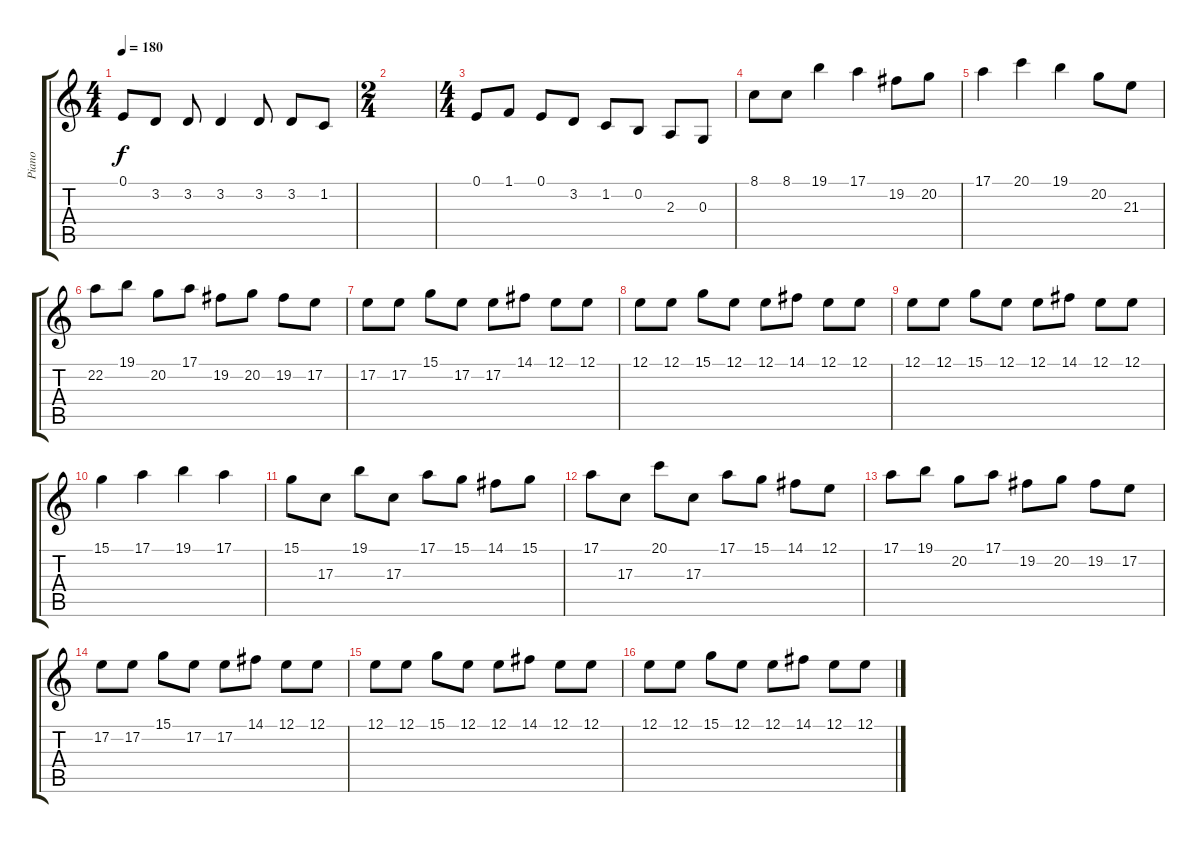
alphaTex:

\track ("Piano" "Piano") {instrument acousticgrandpiano}
\staff {score tabs}
\tuning (E4 B3 G3 D3 A2 E2) {hide}
\ts (4 4)
\tempo 180
\clef g2
\ks c
0.1{t}.8{dy f} 3.2.8 3.2.8 3.2.4 3.2.8 3.2.8 1.2.8 |
\ts (2 4)
|
\ts (4 4)
0.1.8 1.1.8 0.1.8 3.2.8 1.2.8 0.2.8 2.3.8 0.3.8 |
8.1.8 8.1.8 19.1.4 17.1.4 19.2.8 20.2.8 |
17.1.4 20.1.4 19.1.4 20.2.8 21.3.8 |
22.2.8 19.1.8 20.2.8 17.1.8 19.2.8 20.2.8 19.2.8 17.2.8 |
17.2.8 17.2.8 15.1.8 17.2.8 17.2.8 14.1.8 12.1.8 12.1.8 |
12.1.8 12.1.8 15.1.8 12.1.8 12.1.8 14.1.8 12.1.8 12.1.8 |
12.1.8 12.1.8 15.1.8 12.1.8 12.1.8 14.1.8 12.1.8 12.1.8 |
15.1.4 17.1.4 19.1.4 17.1.4 |
15.1.8 17.3.8 19.1.8 17.3.8 17.1.8 15.1.8 14.1.8 15.1.8 |
17.1.8 17.3.8 20.1.8 17.3.8 17.1.8 15.1.8 14.1.8 12.1.8 |
17.1.8 19.1.8 20.2.8 17.1.8 19.2.8 20.2.8 19.2.8 17.2.8 |
17.2.8 17.2.8 15.1.8 17.2.8 17.2.8 14.1.8 12.1.8 12.1.8 |
12.1.8 12.1.8 15.1.8 12.1.8 12.1.8 14.1.8 12.1.8 12.1.8 |
12.1.8 12.1.8 15.1.8 12.1.8 12.1.8 14.1.8 12.1.8 12.1.8
